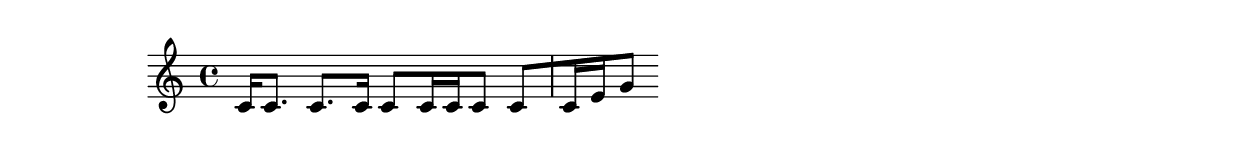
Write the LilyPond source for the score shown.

\version "1.7.16"
\header {
    texidoc = "beams (simple)"
}
\score { \notes
\relative c'
	 {
	 c16-[ c8.]
	 c8.-[ c16]
	 c8-[ c16 c16 c8]
	 c8-[ c16 e16 g8]

    }}
%% new-chords-done %%